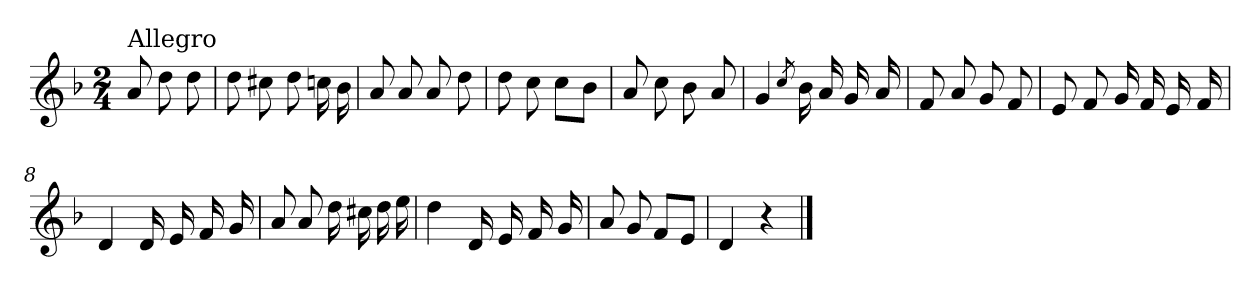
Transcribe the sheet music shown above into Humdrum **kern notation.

**kern
*part1
*staff1
*clefG2
*k[b-]
*F:
*M2/4
=
!LO:TX:a:t=Allegro
8a/
8dd\
8dd\
=1
8dd\
8cc#X\
8dd\
16ccn\
16b-\
=2
8a/
8a/
8a/
8dd\
=3
8dd\
8cc\
8cc\L
8b-\J
=4
8a/
8cc\
8b-\
8a/
=5
4g/
8qcc/
16b-\
16a/
16g/
16a/
=6
8f/
8a/
8g/
8f/
!!LO:LB:g=z
=7
8e/
8f/
16g/
16f/
16e/
16f/
=8
4d/
16d/
16e/
16f/
16g/
=9
8a/
8a/
16dd\
16cc#X\
16dd\
16ee\
=10
4dd\
16d/
16e/
16f/
16g/
=11
8a/
8g/
8f/L
8e/J
=12
4d/
4r
==
*-
